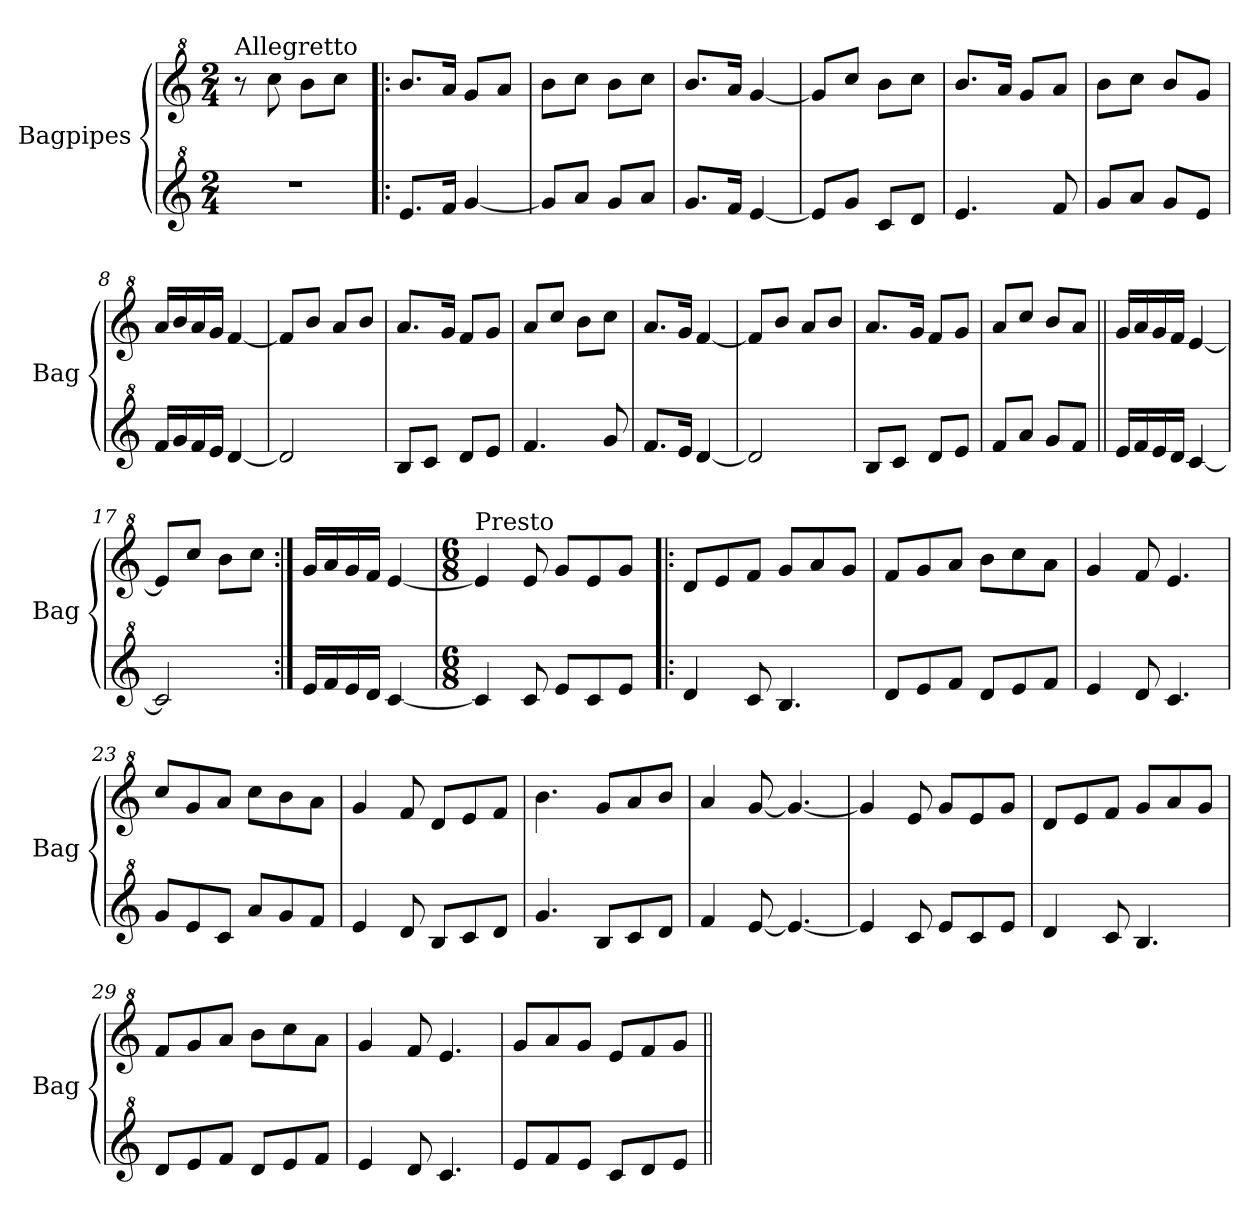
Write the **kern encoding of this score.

**kern	**kern
*part2	*part1
*staff2	*staff1
*I"Bagpipes	*I"Bagpipes
*I'Bag	*I'Bag
*clefG^2	*clefG^2
*k[]	*k[]
*C:	*C:
*M2/4	*M2/4
=1	=1
!	!LO:TX:a:t=Allegretto
2r	8r
.	8ccc\
.	8bb\L
.	8ccc\J
=2!|:	=2!|:
8.ee/L	8.bb/L
16ff/Jk	16aa/Jk
[4gg/	8gg/L
.	8aa/J
=3	=3
8gg/L]	8bb\L
8aa/J	8ccc\J
8gg/L	8bb\L
8aa/J	8ccc\J
=4	=4
8.gg/L	8.bb/L
16ff/Jk	16aa/Jk
[4ee/	[4gg/
=5	=5
8ee/L]	8gg/L]
8gg/J	8ccc/J
8cc/L	8bb\L
8dd/J	8ccc\J
=6	=6
4.ee/	8.bb/L
.	16aa/Jk
.	8gg/L
8ff/	8aa/J
=7	=7
8gg/L	8bb\L
8aa/J	8ccc\J
8gg/L	8bb/L
8ee/J	8gg/J
=8	=8
16ff/LL	16aa/LL
16gg/	16bb/
16ff/	16aa/
16ee/JJ	16gg/JJ
[4dd/	[4ff/
!!LO:LB:g=z
=9	=9
2dd/]	8ff/L]
.	8bb/J
.	8aa/L
.	8bb/J
=10	=10
8b/L	8.aa/L
8cc/J	.
.	16gg/Jk
8dd/L	8ff/L
8ee/J	8gg/J
=11	=11
4.ff/	8aa/L
.	8ccc/J
.	8bb\L
8gg/	8ccc\J
=12	=12
8.ff/L	8.aa/L
16ee/Jk	16gg/Jk
[4dd/	[4ff/
=13	=13
2dd/]	8ff/L]
.	8bb/J
.	8aa/L
.	8bb/J
=14	=14
8b/L	8.aa/L
8cc/J	.
.	16gg/Jk
8dd/L	8ff/L
8ee/J	8gg/J
=15	=15
8ff/L	8aa/L
8aa/J	8ccc/J
8gg/L	8bb/L
8ff/J	8aa/J
=16||	=16||
16ee/LL	16gg/LL
16ff/	16aa/
16ee/	16gg/
16dd/JJ	16ff/JJ
[4cc/	[4ee/
=17	=17
2cc/]	8ee/L]
.	8ccc/J
.	8bb\L
.	8ccc\J
!!LO:LB:g=z
=18:|!	=18:|!
16ee/LL	16gg/LL
16ff/	16aa/
16ee/	16gg/
16dd/JJ	16ff/JJ
[4cc/	[4ee/
=19	=19
*M6/8	*M6/8
!	!LO:TX:a:t=Presto
4cc/]	4ee/]
8cc/	8ee/
8ee/L	8gg/L
8cc/	8ee/
8ee/J	8gg/J
=20!|:	=20!|:
4dd/	8dd/L
.	8ee/
8cc/	8ff/J
4.b/	8gg/L
.	8aa/
.	8gg/J
=21	=21
8dd/L	8ff/L
8ee/	8gg/
8ff/J	8aa/J
8dd/L	8bb\L
8ee/	8ccc\
8ff/J	8aa\J
=22	=22
4ee/	4gg/
8dd/	8ff/
4.cc/	4.ee/
=23	=23
8gg/L	8ccc/L
8ee/	8gg/
8cc/J	8aa/J
8aa/L	8ccc\L
8gg/	8bb\
8ff/J	8aa\J
=24	=24
4ee/	4gg/
8dd/	8ff/
8b/L	8dd/L
8cc/	8ee/
8dd/J	8ff/J
!!LO:LB:g=z
=25	=25
4.gg/	4.bb\
8b/L	8gg/L
8cc/	8aa/
8dd/J	8bb/J
=26	=26
4ff/	4aa/
[8ee/	[8gg/
4.ee/_	4.gg/_
=27	=27
4ee/]	4gg/]
8cc/	8ee/
8ee/L	8gg/L
8cc/	8ee/
8ee/J	8gg/J
=28	=28
4dd/	8dd/L
.	8ee/
8cc/	8ff/J
4.b/	8gg/L
.	8aa/
.	8gg/J
=29	=29
8dd/L	8ff/L
8ee/	8gg/
8ff/J	8aa/J
8dd/L	8bb\L
8ee/	8ccc\
8ff/J	8aa\J
=30	=30
4ee/	4gg/
8dd/	8ff/
4.cc/	4.ee/
=31	=31
8ee/L	8gg/L
8ff/	8aa/
8ee/J	8gg/J
8cc/L	8ee/L
8dd/	8ff/
8ee/J	8gg/J
=||	=||
*-	*-
